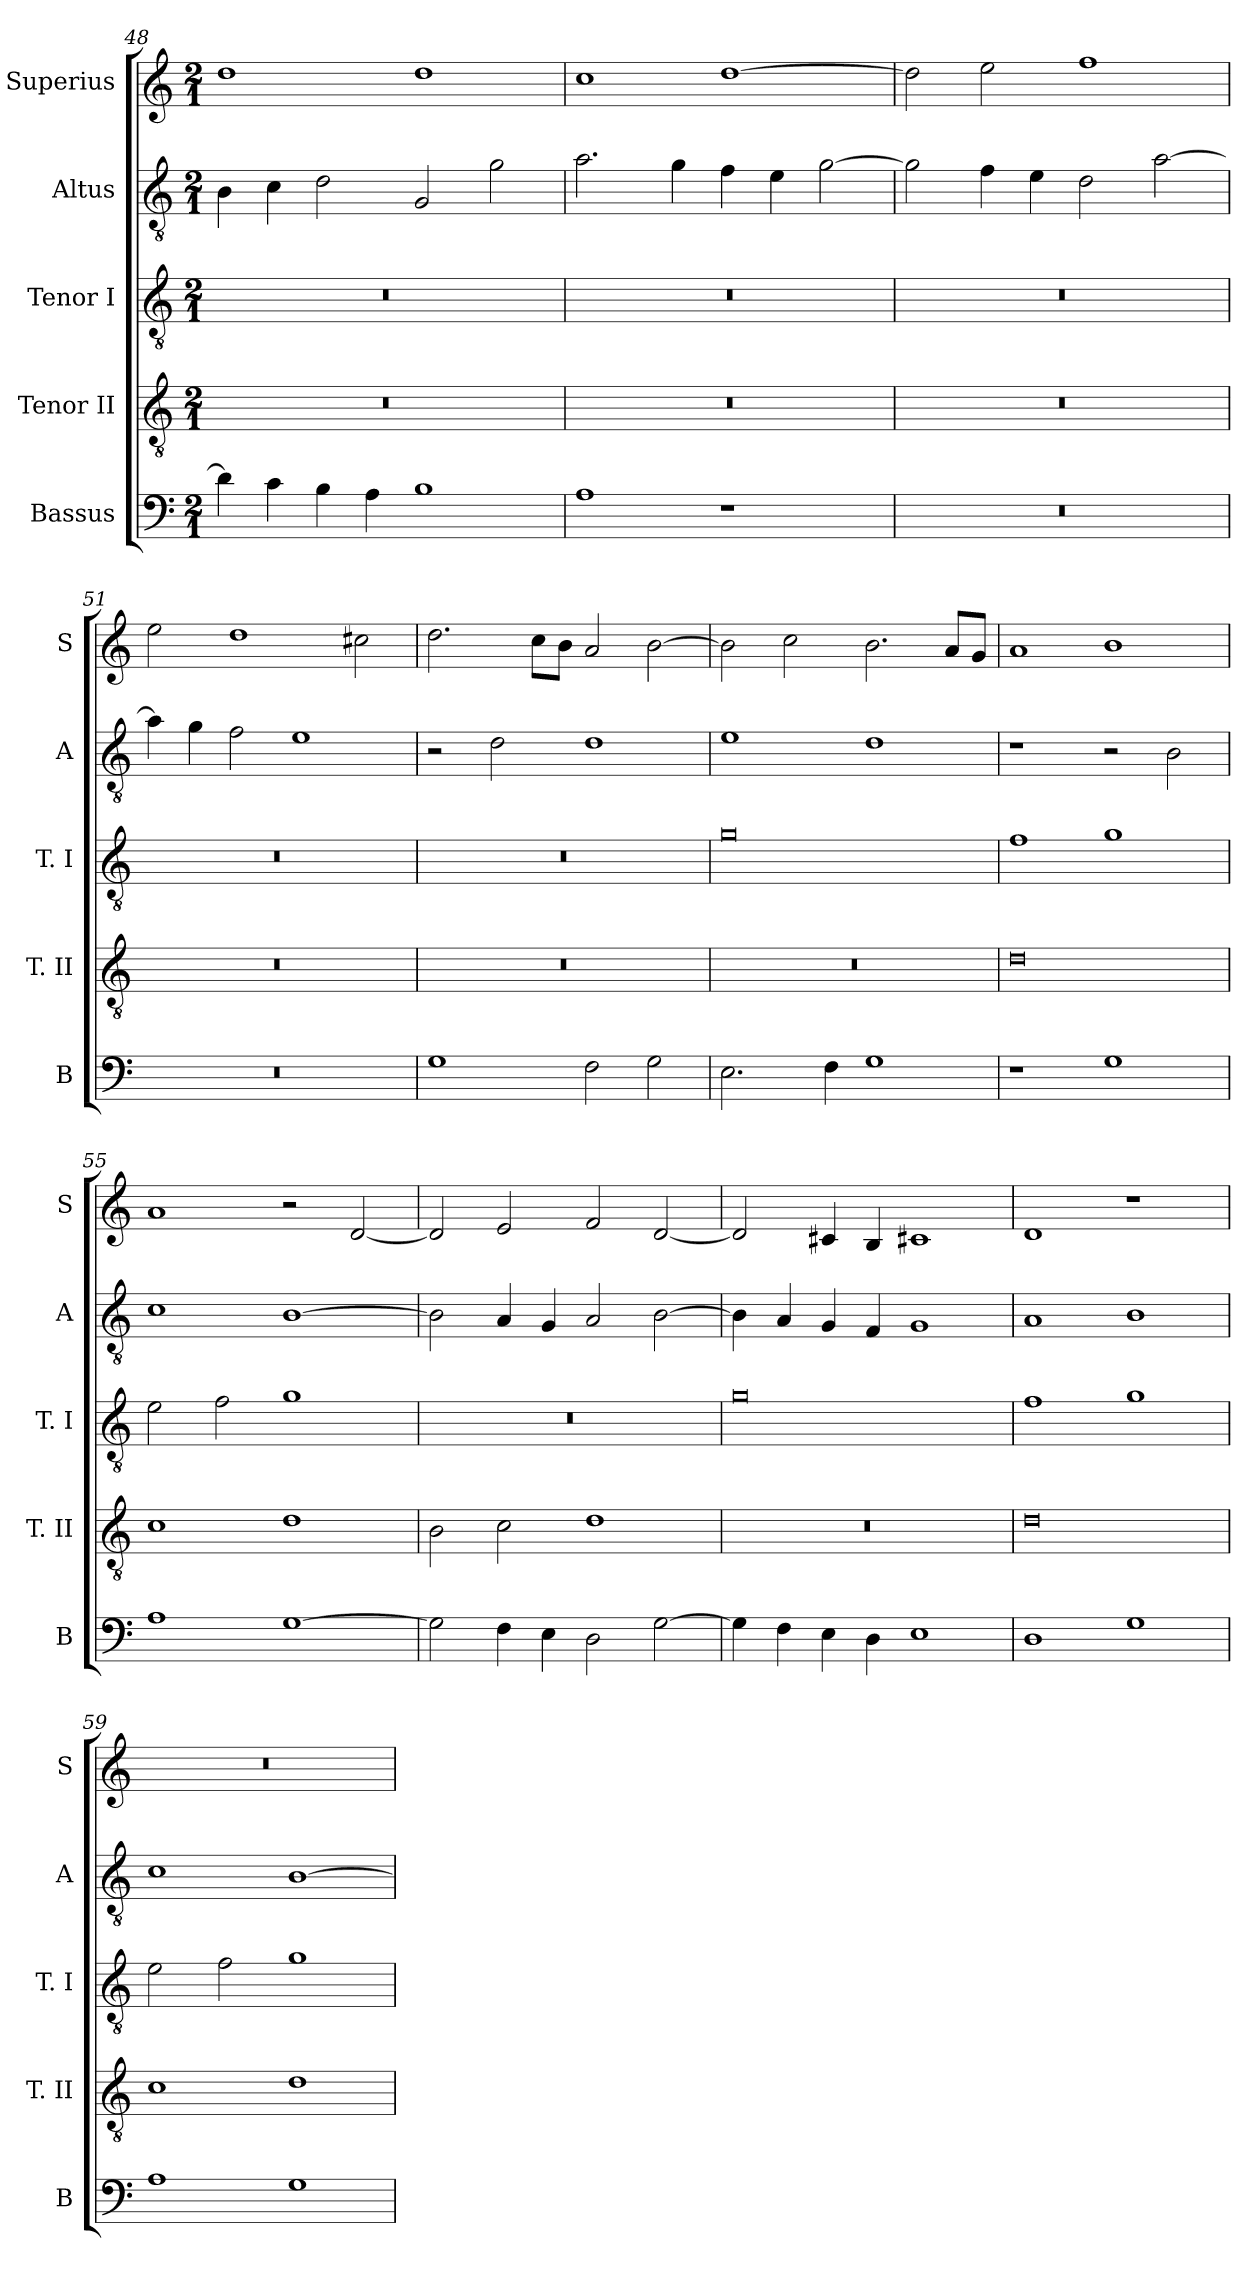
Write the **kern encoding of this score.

**kern	**kern	**kern	**kern	**kern
*part5	*part4	*part3	*part2	*part1
*staff5	*staff4	*staff3	*staff2	*staff1
*I"Bassus	*I"Tenor II	*I"Tenor I	*I"Altus	*I"Superius
*I'B	*I'T. II	*I'T. I	*I'A	*I'S
*clefF4	*clefGv2	*clefGv2	*clefGv2	*clefG2
*k[]	*k[]	*k[]	*k[]	*k[]
*C:	*C:	*C:	*C:	*C:
*M2/1	*M2/1	*M2/1	*M2/1	*M2/1
=48	=48	=48	=48	=48
4d]	0r	0r	4B	1dd
4c	.	.	4c	.
4B	.	.	2d	.
4A	.	.	.	.
1B	.	.	2G	1dd
.	.	.	2g	.
=49	=49	=49	=49	=49
1A	0r	0r	2.a	1cc
.	.	.	4g	.
1r	.	.	4f	[1dd
.	.	.	4e	.
.	.	.	[2g	.
=50	=50	=50	=50	=50
0r	0r	0r	2g]	2dd]
.	.	.	4f	2ee
.	.	.	4e	.
.	.	.	2d	1ff
.	.	.	[2a	.
=51	=51	=51	=51	=51
0r	0r	0r	4a]	2ee
.	.	.	4g	.
.	.	.	2f	1dd
.	.	.	1e	.
.	.	.	.	2cc#X
=52	=52	=52	=52	=52
1G	0r	0r	2r	2.dd
.	.	.	2d	.
.	.	.	.	8ccL
.	.	.	.	8bJ
2F	.	.	1d	2a
2G	.	.	.	[2b
=53	=53	=53	=53	=53
2.E	0r	0g	1e	2b]
.	.	.	.	2cc
4F	.	.	.	.
1G	.	.	1d	2.b
.	.	.	.	8aL
.	.	.	.	8gJ
=54	=54	=54	=54	=54
1r	0d	1f	1r	1a
1G	.	1g	2r	1b
.	.	.	2B	.
=55	=55	=55	=55	=55
1A	1c	2e	1c	1a
.	.	2f	.	.
[1G	1d	1g	[1B	2r
.	.	.	.	[2d
=56	=56	=56	=56	=56
2G]	2B	0r	2B]	2d]
4F	2c	.	4A	2e
4E	.	.	4G	.
2D	1d	.	2A	2f
[2G	.	.	[2B	[2d
=57	=57	=57	=57	=57
4G]	0r	0g	4B]	2d]
4F	.	.	4A	.
4E	.	.	4G	4c#X
4D	.	.	4F	4B
1E	.	.	1G	1c#X
=58	=58	=58	=58	=58
1D	0d	1f	1A	1d
1G	.	1g	1B	1r
=59	=59	=59	=59	=59
1A	1c	2e	1c	0r
.	.	2f	.	.
1G	1d	1g	[1B	.
=	=	=	=	=
*-	*-	*-	*-	*-
